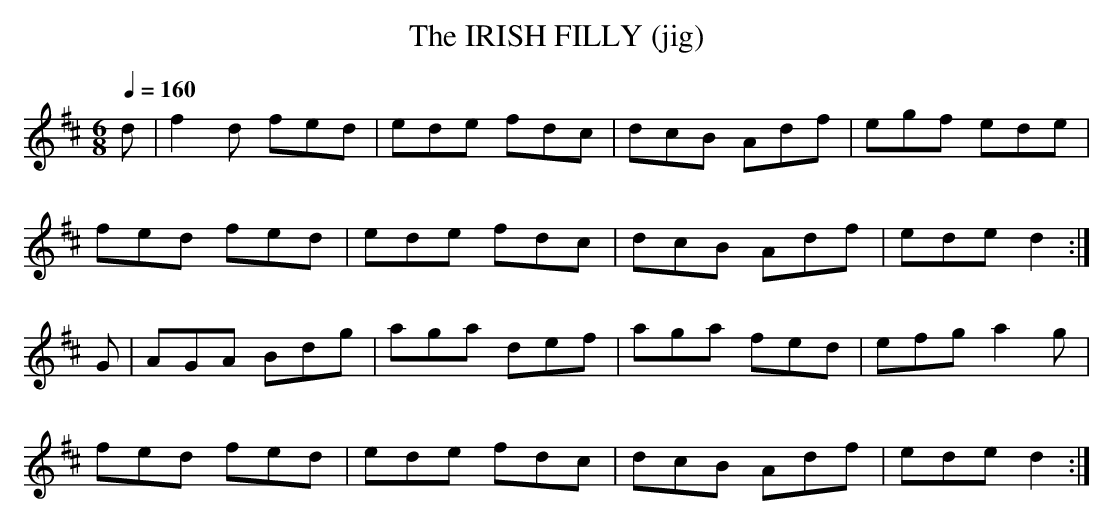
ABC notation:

X:1
T:IRISH FILLY (jig), The
Q:1/4=160
M:6/8
L:1/8
K:D
d|f2d fed|ede fdc|dcB Adf|egf ede|
fed fed|ede fdc|dcB Adf|ede d2 :|
G|AGA Bdg|aga def|aga fed|efg a2g|
fed fed|ede fdc|dcB Adf|ede d2 :|
